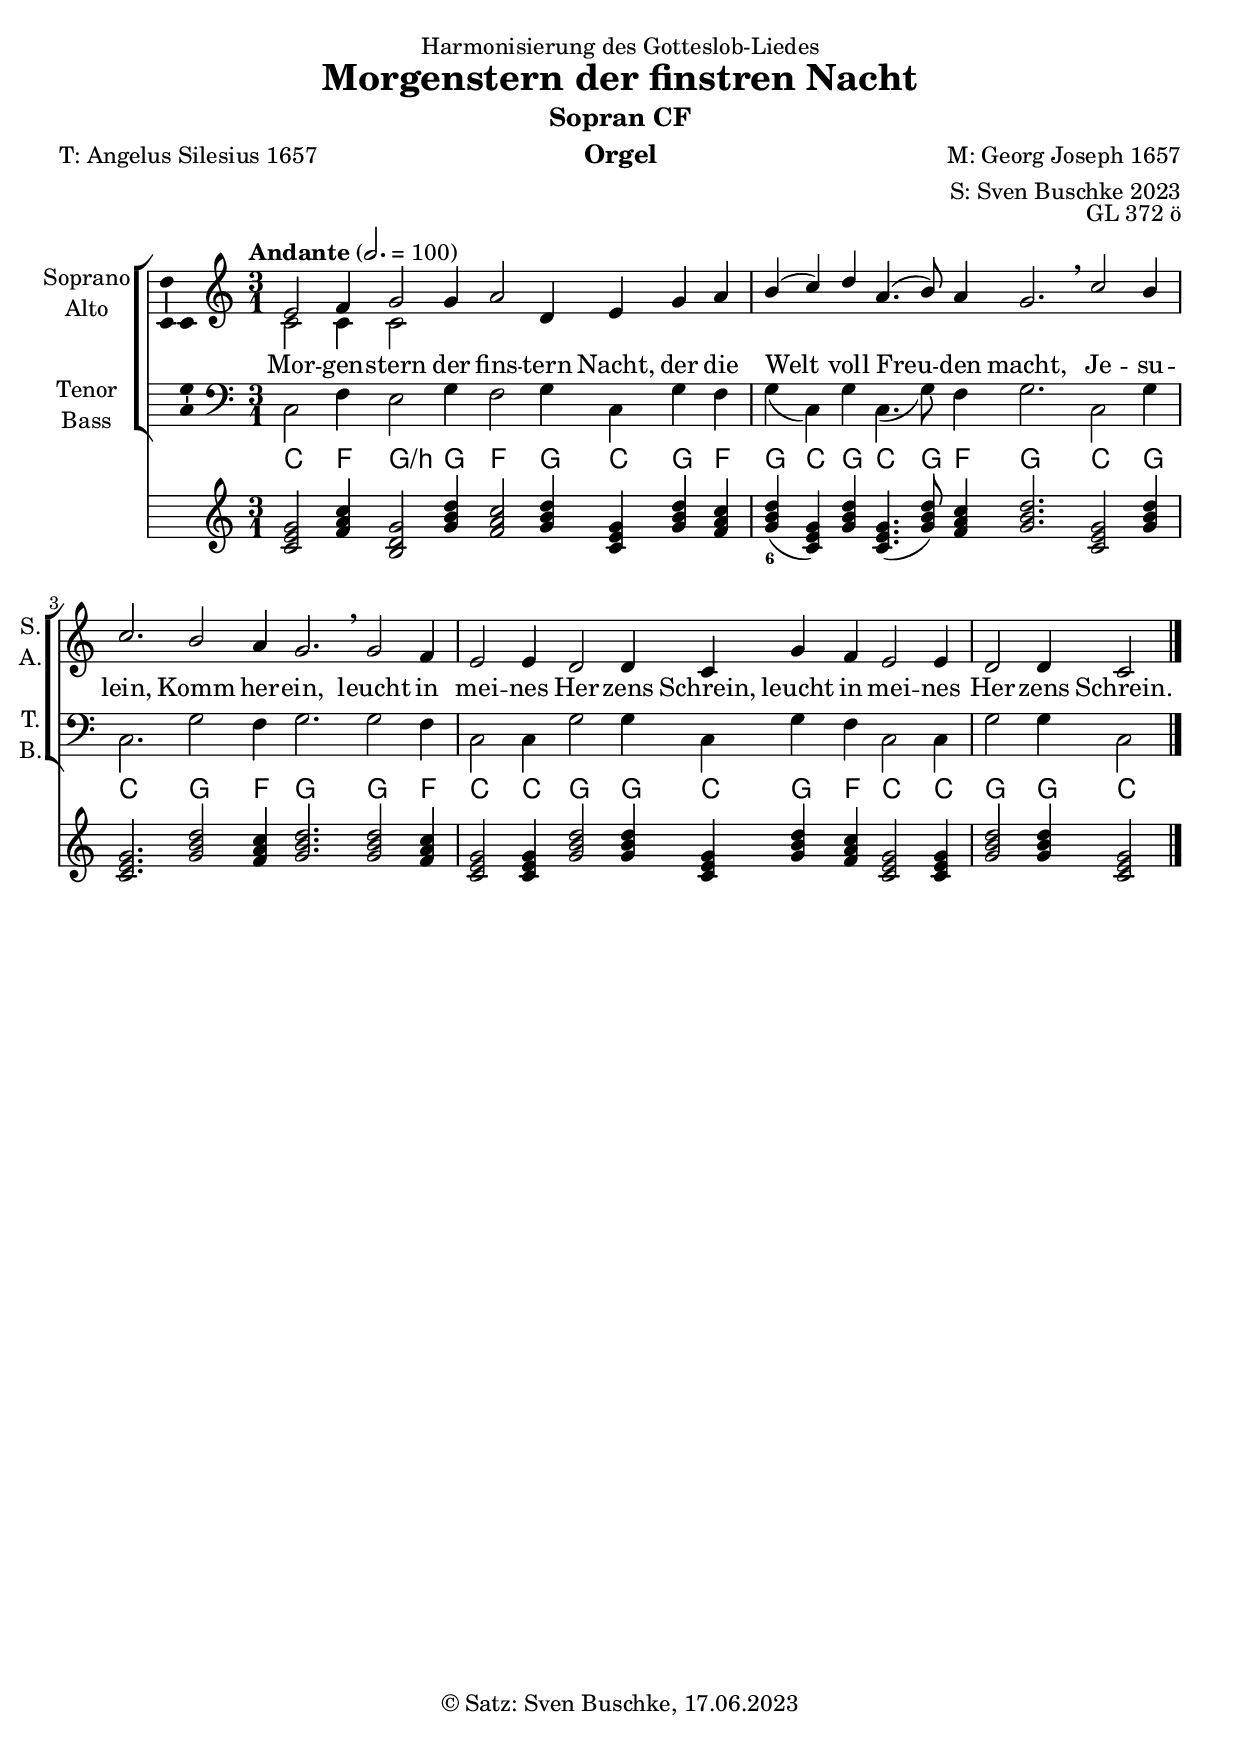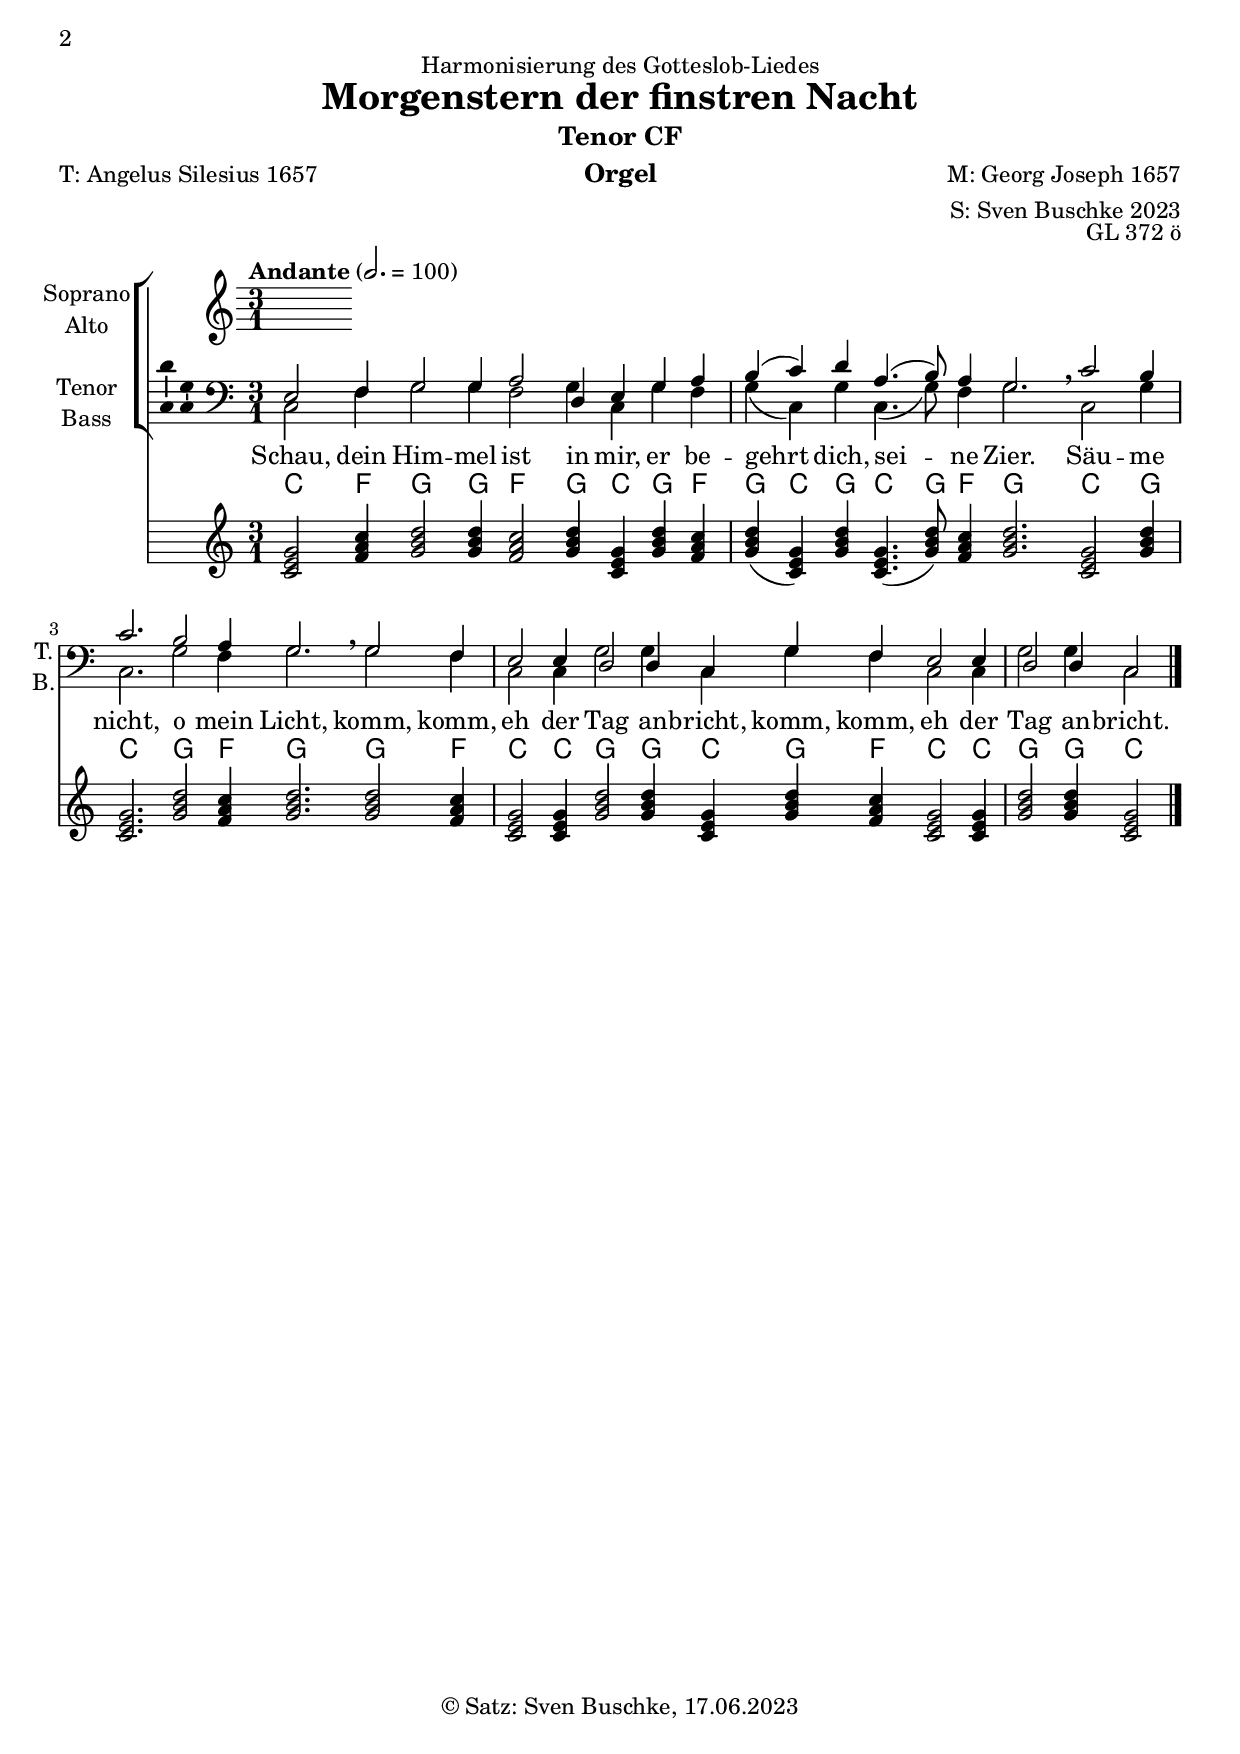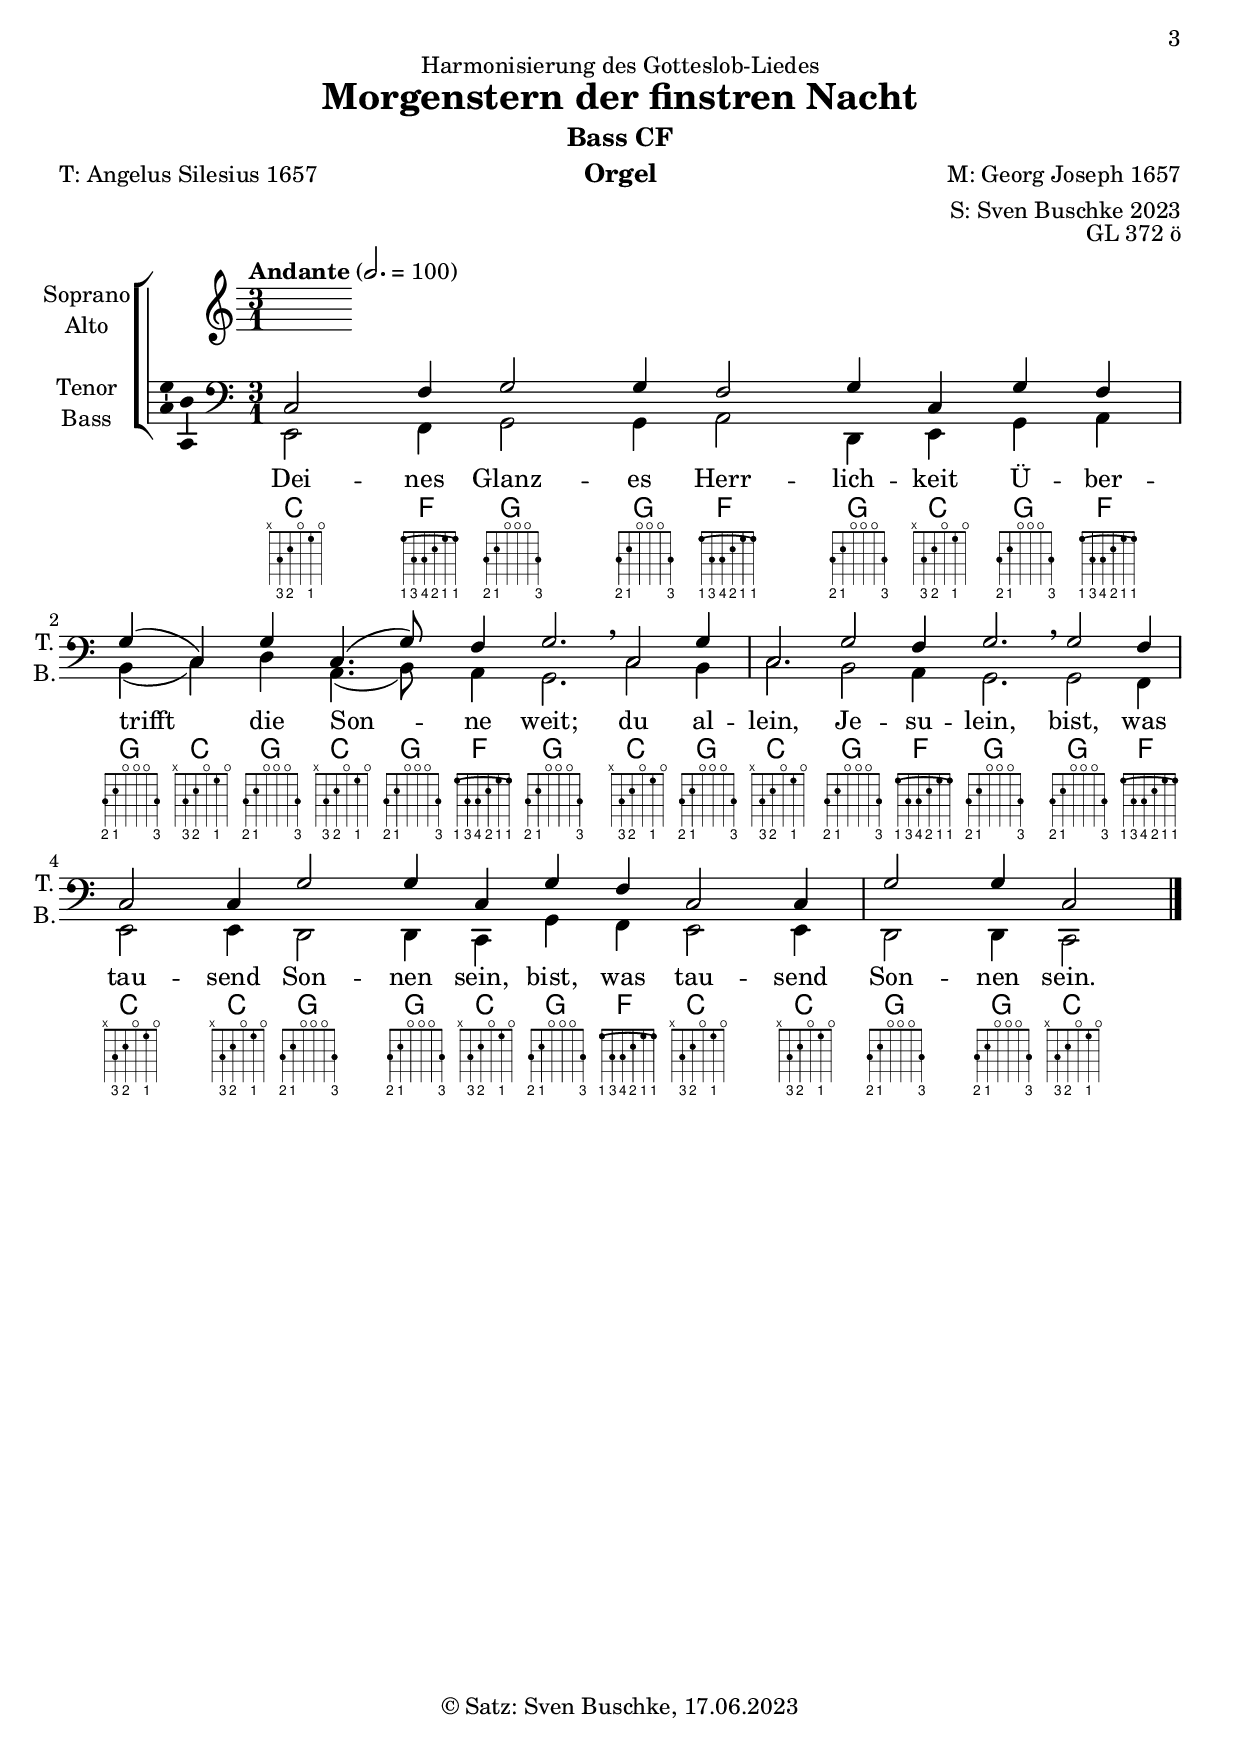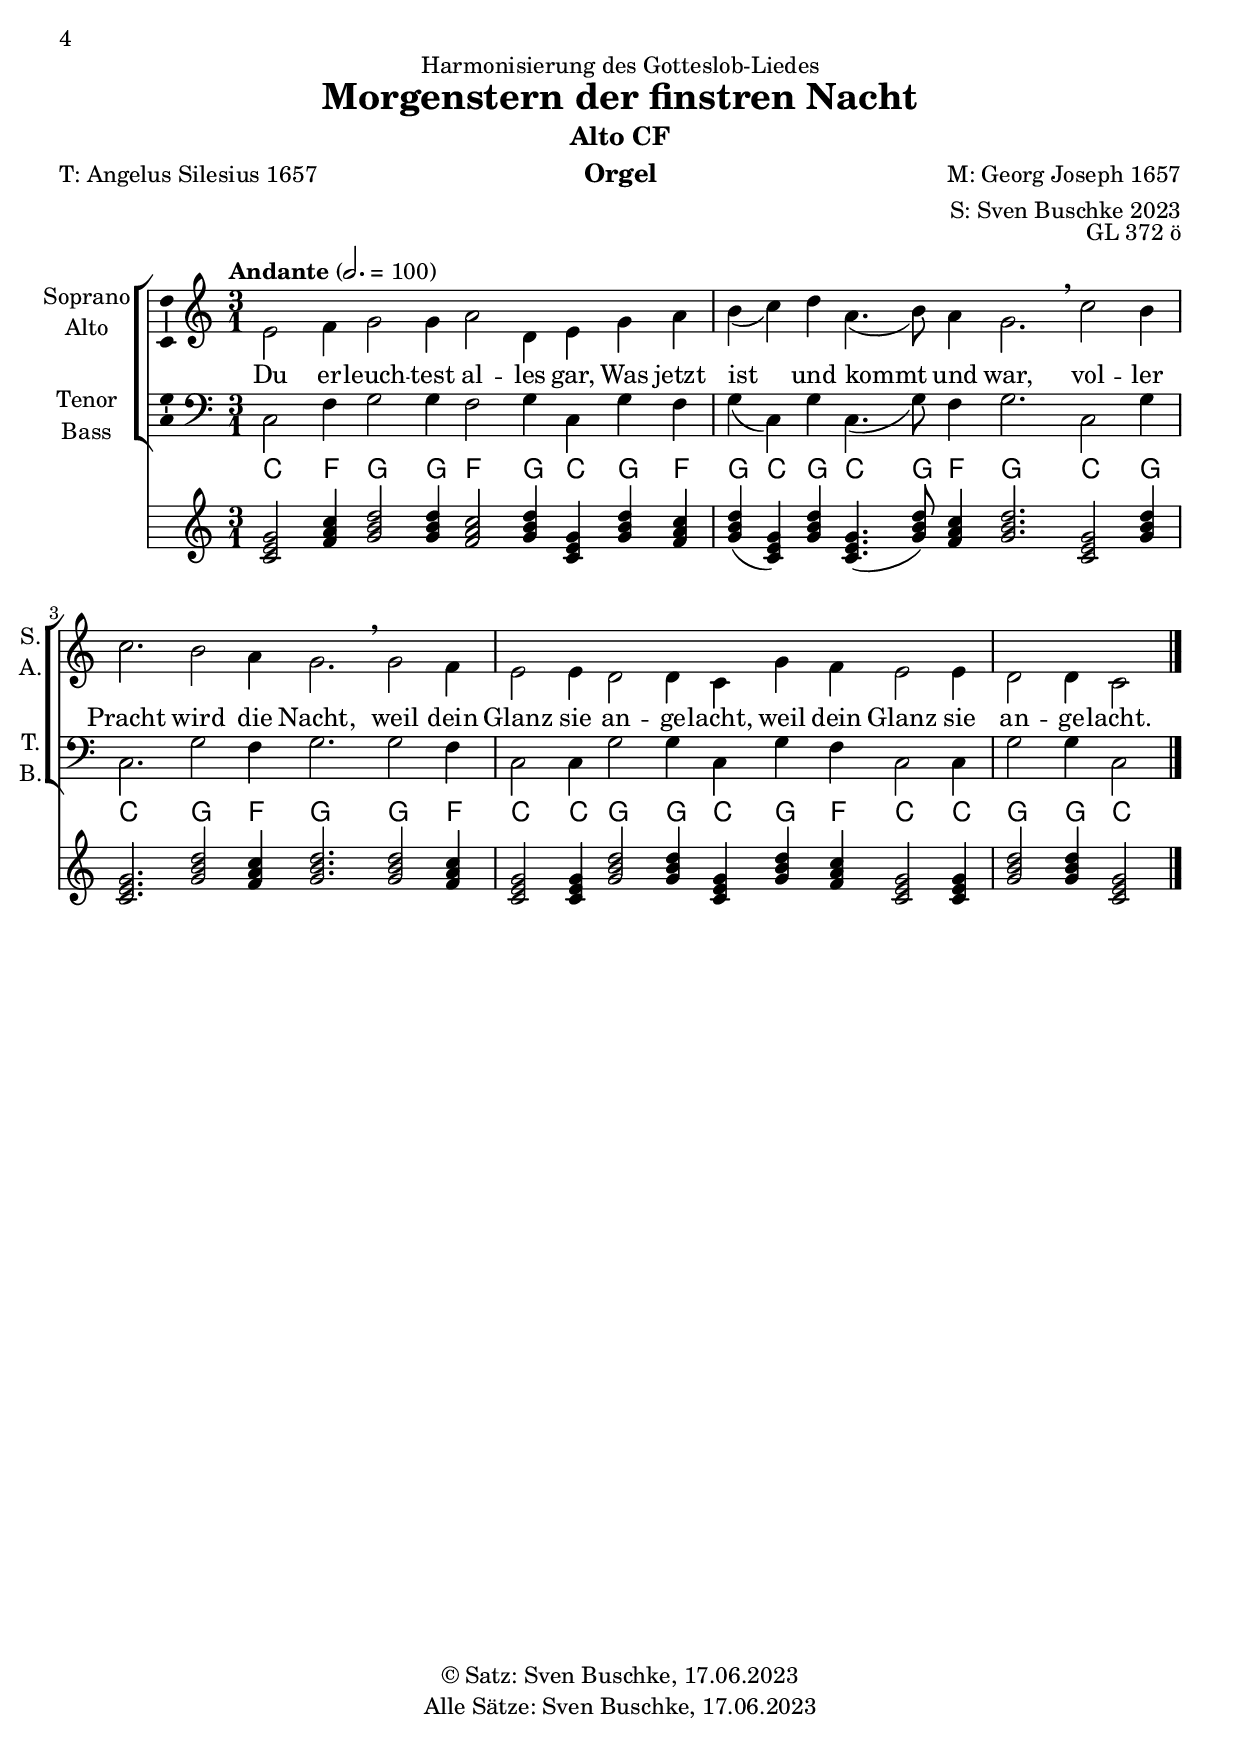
\version "2.24.1"
\language "english"

\include "predefined-guitar-fretboards.ly"

\header {
  dedication = "Harmonisierung des Gotteslob-Liedes"
  title = "Morgenstern der finstren Nacht"
  subsubtitle = ""
  instrument = "Orgel"
  composer = "M: Georg Joseph 1657"
  arranger = \markup \concat { "S: " \with-url "https://buschke.com" "Sven Buschke" " 2023" }
  poet = "T: Angelus Silesius 1657"
  meter = ""
  piece = ""
  opus = "GL 372 ö"
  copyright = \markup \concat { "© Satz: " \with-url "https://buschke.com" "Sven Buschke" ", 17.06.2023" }
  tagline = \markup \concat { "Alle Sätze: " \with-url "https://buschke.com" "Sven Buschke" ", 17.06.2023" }
}

\paper {
  #(set-paper-size "a4")
}

\layout {
  \context {
    \Voice
    \consists "Melody_engraver"
    \override Stem #'neutral-direction = #'()
  }
}

global = {
  \key c \major
  \time 3/1
  \tempo "Andante" 2.=100
}

scoreASoprano = \relative c'' {
  \global
  % Music follows here.
  e,2 f4 g2 4 a2 d,4 e g a
  b(c) d a4.(b8) a4 g2.\breathe
  c2 b4 c2. b2 a4 g2.\breathe
  g2 f4 e2 4 d2 4 c g' f e2 4 d2 4 c2
  \bar "|."
}

scoreAAlto = \relative c' {
  \global
  % Music follows here.
  c2 c4 2
}

scoreATenor = \relative c' {
  \global
  % Music follows here.

}

scoreABass = \relative c {
  \global
  % Music follows here.
  c2 f4 e2 g4 f2 g4 c, g' f g(c,) g' c,4.(g'8) f4 g2.
  c,2 g'4 c,2. g'2 f4 g2. g2 f4 c2 4 g'2 4 c, g' f c2 4 g'2 4 c,2
}

scoreAVerse = \lyricmode {
  % Lyrics follow here.
  Mor -- gen -- stern der fins -- tern Nacht,
  der die Welt voll Freu -- den macht,
  Je -- su -- lein, Komm her -- ein,
  leucht in mei -- nes Her -- zens Schrein,
  leucht in mei -- nes Her -- zens Schrein.
}

scoreARehearsalMidi = #
(define-music-function
 (parser location name midiInstrument lyrics) (string? string? ly:music?)
 #{
   \unfoldRepeats <<
     \new Staff = "soprano" \new Voice = "soprano" { \scoreASoprano }
     \new Staff = "alto" \new Voice = "alto" { \scoreAAlto }
     \new Staff = "tenor" \new Voice = "tenor" { \scoreATenor }
     \new Staff = "bass" \new Voice = "bass" { \scoreABass }
     \context Staff = $name {
       \set Score.midiMinimumVolume = #0.5
       \set Score.midiMaximumVolume = #0.5
       \set Score.tempoWholesPerMinute = #(ly:make-moment 100 4)
       \set Staff.midiMinimumVolume = #0.8
       \set Staff.midiMaximumVolume = #1.0
       \set Staff.midiInstrument = $midiInstrument
     }
     \new Lyrics \with {
       alignBelowContext = $name
     } \lyricsto $name $lyrics
   >>
 #})

scoreAChordNames = \chordmode {
  \global
  \germanChords
  % Chords follow here.
  c2 f4 g2/b g4 f2 g4 c g f g(c) g c4.(g8) f4 g2.
  c2 g4 c2. g2 f4 g2. g2 f4 c2 4 g2 4 c g f c2 4 g2 4 c2
}

scoreAFigBass = \figuremode {
  \global
  % Figures follow here.
 s2 4 2 4 2 4 4 4 4 <6>4
}

scoreAChoirPart = \new ChoirStaff <<
  \new Staff \with {
    midiInstrument = "choir aahs"
    instrumentName = \markup \center-column { "Soprano" "Alto" }
    shortInstrumentName = \markup \center-column { "S." "A." }
  } <<
    \new Voice = "soprano" \with {
      \consists "Ambitus_engraver"
    } { \voiceOne \scoreASoprano }
    \new Voice = "alto" \with {
      \consists "Ambitus_engraver"
      \override Ambitus #'X-offset = #2.0
    } { \voiceTwo \scoreAAlto }
  >>
  \new Lyrics \with {
    \override VerticalAxisGroup #'staff-affinity = #CENTER
  } \lyricsto "soprano" \scoreAVerse
  \new Staff \with {
    midiInstrument = "choir aahs"
    instrumentName = \markup \center-column { "Tenor" "Bass" }
    shortInstrumentName = \markup \center-column { "T." "B." }
  } <<
    \clef bass
    \new Voice = "tenor" \with {
      \consists "Ambitus_engraver"
    } { \voiceOne \scoreATenor }
    \new Voice = "bass" \with {
      \consists "Ambitus_engraver"
      \override Ambitus #'X-offset = #2.0
    } { \voiceTwo \scoreABass }
  >>
>>

scoreAChordsPart = <<
  \new ChordNames \scoreAChordNames
  \scoreAChordNames
%  \new FretBoards \scoreAChordNames
>>

scoreABassFiguresPart = \new FiguredBass \with {
  useBassFigureExtenders = ##t
} \scoreAFigBass

\bookpart {
  \header {
    subtitle = "Sopran CF"
  }
  \score {
    <<
      \scoreAChoirPart
      \scoreAChordsPart
      \scoreABassFiguresPart
    >>
    \layout { }
    \midi { }
  }
}

% Rehearsal MIDI files:
\book {
  \bookOutputSuffix "soprano"
  \score {
    \scoreARehearsalMidi "soprano" "soprano sax" \scoreAVerse
    \midi { }
  }
}

\book {
  \bookOutputSuffix "alto"
  \score {
    \scoreARehearsalMidi "alto" "soprano sax" \scoreAVerse
    \midi { }
  }
}

\book {
  \bookOutputSuffix "tenor"
  \score {
    \scoreARehearsalMidi "tenor" "tenor sax" \scoreAVerse
    \midi { }
  }
}

\book {
  \bookOutputSuffix "bass"
  \score {
    \scoreARehearsalMidi "bass" "tenor sax" \scoreAVerse
    \midi { }
  }
}


scoreBSoprano = \relative c'' {
  \global
  % Music follows here.

}

scoreBAlto = \relative c' {
  \global
  % Music follows here.

}

scoreBTenor = \relative c' {
  \global
  % Music follows here.
  e,2 f4 g2 4 a2 d,4 e g a
  b(c) d a4.(b8) a4 g2.\breathe
  c2 b4 c2. b2 a4 g2.\breathe
  g2 f4 e2 4 d2 4 c g' f e2 4 d2 4 c2
  \bar "|."
}

scoreBBass = \relative c {
  \global
  % Music follows here.
  c2 f4 g2 g4 f2 g4 c, g' f g(c,) g' c,4.(g'8) f4 g2.
  c,2 g'4 c,2. g'2 f4 g2. g2 f4 c2 4 g'2 4 c, g' f c2 4 g'2 4 c,2
}

scoreBVerse = \lyricmode {
  % Lyrics follow here.
  Schau, dein Him -- mel ist in mir,
  er be -- gehrt dich, sei -- ne Zier.
  Säu -- me nicht, o mein Licht,
  komm, komm, eh der Tag an -- bricht,
  komm, komm, eh der Tag an -- bricht.
}

scoreBRehearsalMidi = #
(define-music-function
 (parser location name midiInstrument lyrics) (string? string? ly:music?)
 #{
   \unfoldRepeats <<
     \new Staff = "soprano" \new Voice = "soprano" { \scoreBSoprano }
     \new Staff = "alto" \new Voice = "alto" { \scoreBAlto }
     \new Staff = "tenor" \new Voice = "tenor" { \scoreBTenor }
     \new Staff = "bass" \new Voice = "bass" { \scoreBBass }
     \context Staff = $name {
       \set Score.midiMinimumVolume = #0.5
       \set Score.midiMaximumVolume = #0.5
       \set Score.tempoWholesPerMinute = #(ly:make-moment 100 4)
       \set Staff.midiMinimumVolume = #0.8
       \set Staff.midiMaximumVolume = #1.0
       \set Staff.midiInstrument = $midiInstrument
     }
     \new Lyrics \with {
       alignBelowContext = $name
     } \lyricsto $name $lyrics
   >>
 #})

scoreBChordNames = \chordmode {
  \global
  \germanChords
  % Chords follow here.
  c2 f4 g2 g4 f2 g4 c g f g(c) g c4.(g8) f4 g2.
  c2 g4 c2. g2 f4 g2. g2 f4 c2 4 g2 4 c g f c2 4 g2 4 c2
}

scoreBFigBass = \figuremode {
  \global
  % Figures follow here.

}

scoreBChoirPart = \new ChoirStaff <<
  \new Staff \with {
    midiInstrument = "choir aahs"
    instrumentName = \markup \center-column { "Soprano" "Alto" }
    shortInstrumentName = \markup \center-column { "S." "A." }
  } <<
    \new Voice = "soprano" \with {
      \consists "Ambitus_engraver"
    } { \voiceOne \scoreBSoprano }
    \new Voice = "alto" \with {
      \consists "Ambitus_engraver"
      \override Ambitus #'X-offset = #2.0
    } { \voiceTwo \scoreBAlto }
  >>
  \new Staff \with {
    midiInstrument = "choir aahs"
    instrumentName = \markup \center-column { "Tenor" "Bass" }
    shortInstrumentName = \markup \center-column { "T." "B." }
  } <<
    \clef bass
    \new Voice = "tenor" \with {
      \consists "Ambitus_engraver"
    } { \voiceOne \scoreBTenor }
    \new Voice = "bass" \with {
      \consists "Ambitus_engraver"
      \override Ambitus #'X-offset = #2.0
    } { \voiceTwo \scoreBBass }
  >>
  \new Lyrics \with {
    \override VerticalAxisGroup #'staff-affinity = #CENTER
  } \lyricsto "tenor" \scoreBVerse
>>

scoreBChordsPart = <<
  \new ChordNames \scoreBChordNames
  \scoreBChordNames
%  \new FretBoards \scoreBChordNames
>>

scoreBBassFiguresPart = \new FiguredBass \with {
  useBassFigureExtenders = ##t
} \scoreBFigBass

\bookpart {
  \header {
    subtitle = "Tenor CF"
  }
  \score {
    <<
      \scoreBChoirPart
      \scoreBChordsPart
      \scoreBBassFiguresPart
    >>
    \layout { }
    \midi { }
  }
}

% Rehearsal MIDI files:
\book {
  \bookOutputSuffix "soprano"
  \score {
    \scoreBRehearsalMidi "soprano" "soprano sax" \scoreBVerse
    \midi { }
  }
}

\book {
  \bookOutputSuffix "alto"
  \score {
    \scoreBRehearsalMidi "alto" "soprano sax" \scoreBVerse
    \midi { }
  }
}

\book {
  \bookOutputSuffix "tenor"
  \score {
    \scoreBRehearsalMidi "tenor" "tenor sax" \scoreBVerse
    \midi { }
  }
}

\book {
  \bookOutputSuffix "bass"
  \score {
    \scoreBRehearsalMidi "bass" "tenor sax" \scoreBVerse
    \midi { }
  }
}


scoreCSoprano = \relative c'' {
  \global
  % Music follows here.

}

scoreCAlto = \relative c' {
  \global
  % Music follows here.

}

scoreCTenor = \relative c' {
  \global
  % Music follows here.
  c,2 f4 g2 g4 f2 g4 c, g' f g(c,) g' c,4.(g'8) f4 g2.
  c,2 g'4 c,2. g'2 f4 g2. g2 f4 c2 4 g'2 4 c, g' f c2 4 g'2 4 c,2
}

scoreCBass = \relative c {
  \global
  % Music follows here.
  e,2 f4 g2 4 a2 d,4 e g a
  b(c) d a4.(b8) a4 g2.\breathe
  c2 b4 c2. b2 a4 g2.\breathe
  g2 f4 e2 4 d2 4 c g' f e2 4 d2 4 c2
  \bar "|."
}

scoreCVerse = \lyricmode {
  % Lyrics follow here.
  Dei -- nes Glanz -- es Herr -- lich -- keit
  Ü -- ber -- trifft die Son -- ne weit;
  du al -- lein, Je -- su -- lein,
  bist, was tau -- send Son -- nen sein,
  bist, was tau -- send Son -- nen sein.
}

scoreCRehearsalMidi = #
(define-music-function
 (parser location name midiInstrument lyrics) (string? string? ly:music?)
 #{
   \unfoldRepeats <<
     \new Staff = "soprano" \new Voice = "soprano" { \scoreCSoprano }
     \new Staff = "alto" \new Voice = "alto" { \scoreCAlto }
     \new Staff = "tenor" \new Voice = "tenor" { \scoreCTenor }
     \new Staff = "bass" \new Voice = "bass" { \scoreCBass }
     \context Staff = $name {
       \set Score.midiMinimumVolume = #0.5
       \set Score.midiMaximumVolume = #0.5
       \set Score.tempoWholesPerMinute = #(ly:make-moment 100 4)
       \set Staff.midiMinimumVolume = #0.8
       \set Staff.midiMaximumVolume = #1.0
       \set Staff.midiInstrument = $midiInstrument
     }
     \new Lyrics \with {
       alignBelowContext = $name
     } \lyricsto $name $lyrics
   >>
 #})

scoreCChordNames = \chordmode {
  \global
  \semiGermanChords
  % Chords follow here.
  c2 f4 g2 g4 f2 g4 c g f g(c) g c4.(g8) f4 g2.
  c2 g4 c2. g2 f4 g2. g2 f4 c2 4 g2 4 c g f c2 4 g2 4 c2
}

scoreCFigBass = \figuremode {
  \global
  % Figures follow here.

}

scoreCChoirPart = \new ChoirStaff <<
  \new Staff \with {
    midiInstrument = "choir aahs"
    instrumentName = \markup \center-column { "Soprano" "Alto" }
    shortInstrumentName = \markup \center-column { "S." "A." }
  } <<
    \new Voice = "soprano" \with {
      \consists "Ambitus_engraver"
    } { \voiceOne \scoreCSoprano }
    \new Voice = "alto" \with {
      \consists "Ambitus_engraver"
      \override Ambitus #'X-offset = #2.0
    } { \voiceTwo \scoreCAlto }
  >>
  \new Staff \with {
    midiInstrument = "choir aahs"
    instrumentName = \markup \center-column { "Tenor" "Bass" }
    shortInstrumentName = \markup \center-column { "T." "B." }
  } <<
    \clef bass
    \new Voice = "tenor" \with {
      \consists "Ambitus_engraver"
    } { \voiceOne \scoreCTenor }
    \new Voice = "bass" \with {
      \consists "Ambitus_engraver"
      \override Ambitus #'X-offset = #2.0
    } { \voiceTwo \scoreCBass }
  >>
  \new Lyrics \with {
    \override VerticalAxisGroup #'staff-affinity = #CENTER
  } \lyricsto "bass" \scoreCVerse
>>

scoreCChordsPart = <<
  \new ChordNames \scoreCChordNames
  \new FretBoards \scoreCChordNames
>>

scoreCBassFiguresPart = \new FiguredBass \with {
  useBassFigureExtenders = ##t
} \scoreCFigBass

\bookpart {
  \header {
    subtitle = "Bass CF"
  }
  \score {
    <<
      \scoreCChoirPart
      \scoreCChordsPart
      \scoreCBassFiguresPart
    >>
    \layout { }
    \midi { }
  }
}

% Rehearsal MIDI files:
\book {
  \bookOutputSuffix "soprano"
  \score {
    \scoreCRehearsalMidi "soprano" "soprano sax" \scoreCVerse
    \midi { }
  }
}

\book {
  \bookOutputSuffix "alto"
  \score {
    \scoreCRehearsalMidi "alto" "soprano sax" \scoreCVerse
    \midi { }
  }
}

\book {
  \bookOutputSuffix "tenor"
  \score {
    \scoreCRehearsalMidi "tenor" "tenor sax" \scoreCVerse
    \midi { }
  }
}

\book {
  \bookOutputSuffix "bass"
  \score {
    \scoreCRehearsalMidi "bass" "tenor sax" \scoreCVerse
    \midi { }
  }
}


scoreDSoprano = \relative c'' {
  \global
  % Music follows here.

}

scoreDAlto = \relative c' {
  \global
  % Music follows here.
  e2 f4 g2 4 a2 d,4 e g a
  b(c) d a4.(b8) a4 g2.\breathe
  c2 b4 c2. b2 a4 g2.\breathe
  g2 f4 e2 4 d2 4 c g' f e2 4 d2 4 c2
  \bar "|."
}

scoreDTenor = \relative c' {
  \global
  % Music follows here.

}

scoreDBass = \relative c {
  \global
  % Music follows here.
  c2 f4 g2 g4 f2 g4 c, g' f g(c,) g' c,4.(g'8) f4 g2.
  c,2 g'4 c,2. g'2 f4 g2. g2 f4 c2 4 g'2 4 c, g' f c2 4 g'2 4 c,2
}

scoreDVerse = \lyricmode {
  % Lyrics follow here.
  Du er -- leuch -- test al -- les gar,
  Was jetzt ist und kommt und war,
  vol -- ler Pracht wird die Nacht,
  weil dein Glanz sie an -- ge -- lacht,
  weil dein Glanz sie an -- ge -- lacht.
}

scoreDRehearsalMidi = #
(define-music-function
 (parser location name midiInstrument lyrics) (string? string? ly:music?)
 #{
   \unfoldRepeats <<
     \new Staff = "soprano" \new Voice = "soprano" { \scoreDSoprano }
     \new Staff = "alto" \new Voice = "alto" { \scoreDAlto }
     \new Staff = "tenor" \new Voice = "tenor" { \scoreDTenor }
     \new Staff = "bass" \new Voice = "bass" { \scoreDBass }
     \context Staff = $name {
       \set Score.midiMinimumVolume = #0.5
       \set Score.midiMaximumVolume = #0.5
       \set Score.tempoWholesPerMinute = #(ly:make-moment 100 4)
       \set Staff.midiMinimumVolume = #0.8
       \set Staff.midiMaximumVolume = #1.0
       \set Staff.midiInstrument = $midiInstrument
     }
     \new Lyrics \with {
       alignBelowContext = $name
     } \lyricsto $name $lyrics
   >>
 #})

scoreDChordNames = \chordmode {
  \global
  \germanChords
  % Chords follow here.
  c2 f4 g2 g4 f2 g4 c g f g(c) g c4.(g8) f4 g2.
  c2 g4 c2. g2 f4 g2. g2 f4 c2 4 g2 4 c g f c2 4 g2 4 c2
}

scoreDFigBass = \figuremode {
  \global
  % Figures follow here.

}

scoreDChoirPart = \new ChoirStaff <<
  \new Staff \with {
    midiInstrument = "choir aahs"
    instrumentName = \markup \center-column { "Soprano" "Alto" }
    shortInstrumentName = \markup \center-column { "S." "A." }
  } <<
    \new Voice = "soprano" \with {
      \consists "Ambitus_engraver"
    } { \voiceOne \scoreDSoprano }
    \new Voice = "alto" \with {
      \consists "Ambitus_engraver"
      \override Ambitus #'X-offset = #2.0
    } { \voiceTwo \scoreDAlto }
  >>
  \new Lyrics \with {
    \override VerticalAxisGroup #'staff-affinity = #CENTER
  } \lyricsto "alto" \scoreDVerse
  \new Staff \with {
    midiInstrument = "choir aahs"
    instrumentName = \markup \center-column { "Tenor" "Bass" }
    shortInstrumentName = \markup \center-column { "T." "B." }
  } <<
    \clef bass
    \new Voice = "tenor" \with {
      \consists "Ambitus_engraver"
    } { \voiceOne \scoreDTenor }
    \new Voice = "bass" \with {
      \consists "Ambitus_engraver"
      \override Ambitus #'X-offset = #2.0
    } { \voiceTwo \scoreDBass }
  >>
>>

scoreDChordsPart = <<
  \new ChordNames \scoreDChordNames
  \scoreDChordNames
%  \new FretBoards \scoreDChordNames
>>

scoreDBassFiguresPart = \new FiguredBass \with {
  useBassFigureExtenders = ##t
} \scoreDFigBass

\bookpart {
  \header {
    subtitle = "Alto CF"
  }
  \score {
    <<
      \scoreDChoirPart
      \scoreDChordsPart
      \scoreDBassFiguresPart
    >>
    \layout { }
    \midi { }
  }
}

% Rehearsal MIDI files:
\book {
  \bookOutputSuffix "soprano"
  \score {
    \scoreDRehearsalMidi "soprano" "soprano sax" \scoreDVerse
    \midi { }
  }
}

\book {
  \bookOutputSuffix "alto"
  \score {
    \scoreDRehearsalMidi "alto" "soprano sax" \scoreDVerse
    \midi { }
  }
}

\book {
  \bookOutputSuffix "tenor"
  \score {
    \scoreDRehearsalMidi "tenor" "tenor sax" \scoreDVerse
    \midi { }
  }
}

\book {
  \bookOutputSuffix "bass"
  \score {
    \scoreDRehearsalMidi "bass" "tenor sax" \scoreDVerse
    \midi { }
  }
}

